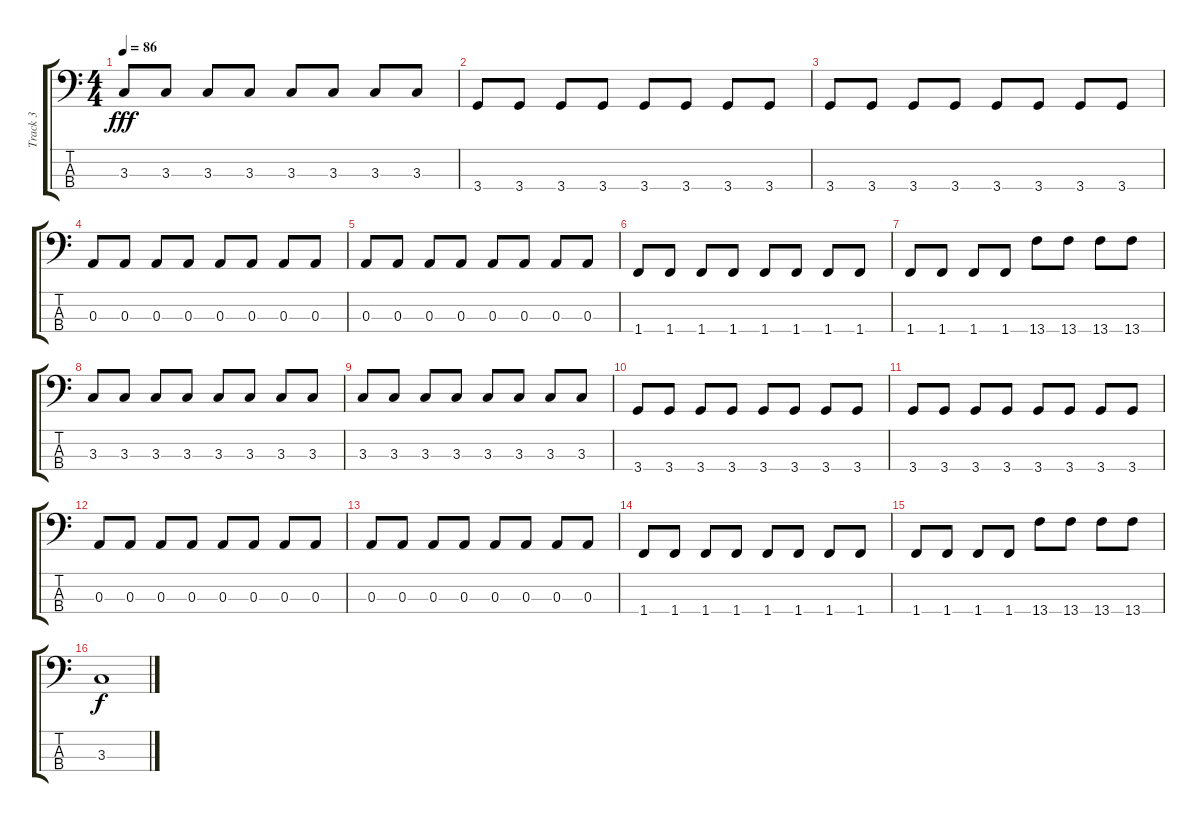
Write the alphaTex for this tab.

\track ("Track 3" "Track 3") {instrument electricbassfinger}
\staff {score tabs}
\tuning (G2 D2 A1 E1) {hide}
\ts (4 4)
\tempo 86
\clef f4
\ks c
3.3.8{dy fff} 3.3.8 3.3.8 3.3.8 3.3.8 3.3.8 3.3.8 3.3.8 |
3.4.8 3.4.8 3.4.8 3.4.8 3.4.8 3.4.8 3.4.8 3.4.8 |
3.4.8 3.4.8 3.4.8 3.4.8 3.4.8 3.4.8 3.4.8 3.4.8 |
0.3.8 0.3.8 0.3.8 0.3.8 0.3.8 0.3.8 0.3.8 0.3.8 |
0.3.8 0.3.8 0.3.8 0.3.8 0.3.8 0.3.8 0.3.8 0.3.8 |
1.4.8 1.4.8 1.4.8 1.4.8 1.4.8 1.4.8 1.4.8 1.4.8 |
1.4.8 1.4.8 1.4.8 1.4.8 13.4.8 13.4.8 13.4.8 13.4.8 |
3.3.8 3.3.8 3.3.8 3.3.8 3.3.8 3.3.8 3.3.8 3.3.8 |
3.3.8 3.3.8 3.3.8 3.3.8 3.3.8 3.3.8 3.3.8 3.3.8 |
3.4.8 3.4.8 3.4.8 3.4.8 3.4.8 3.4.8 3.4.8 3.4.8 |
3.4.8 3.4.8 3.4.8 3.4.8 3.4.8 3.4.8 3.4.8 3.4.8 |
0.3.8 0.3.8 0.3.8 0.3.8 0.3.8 0.3.8 0.3.8 0.3.8 |
0.3.8 0.3.8 0.3.8 0.3.8 0.3.8 0.3.8 0.3.8 0.3.8 |
1.4.8 1.4.8 1.4.8 1.4.8 1.4.8 1.4.8 1.4.8 1.4.8 |
1.4.8 1.4.8 1.4.8 1.4.8 13.4.8 13.4.8 13.4.8 13.4.8 |
3.3.1{dy f}
